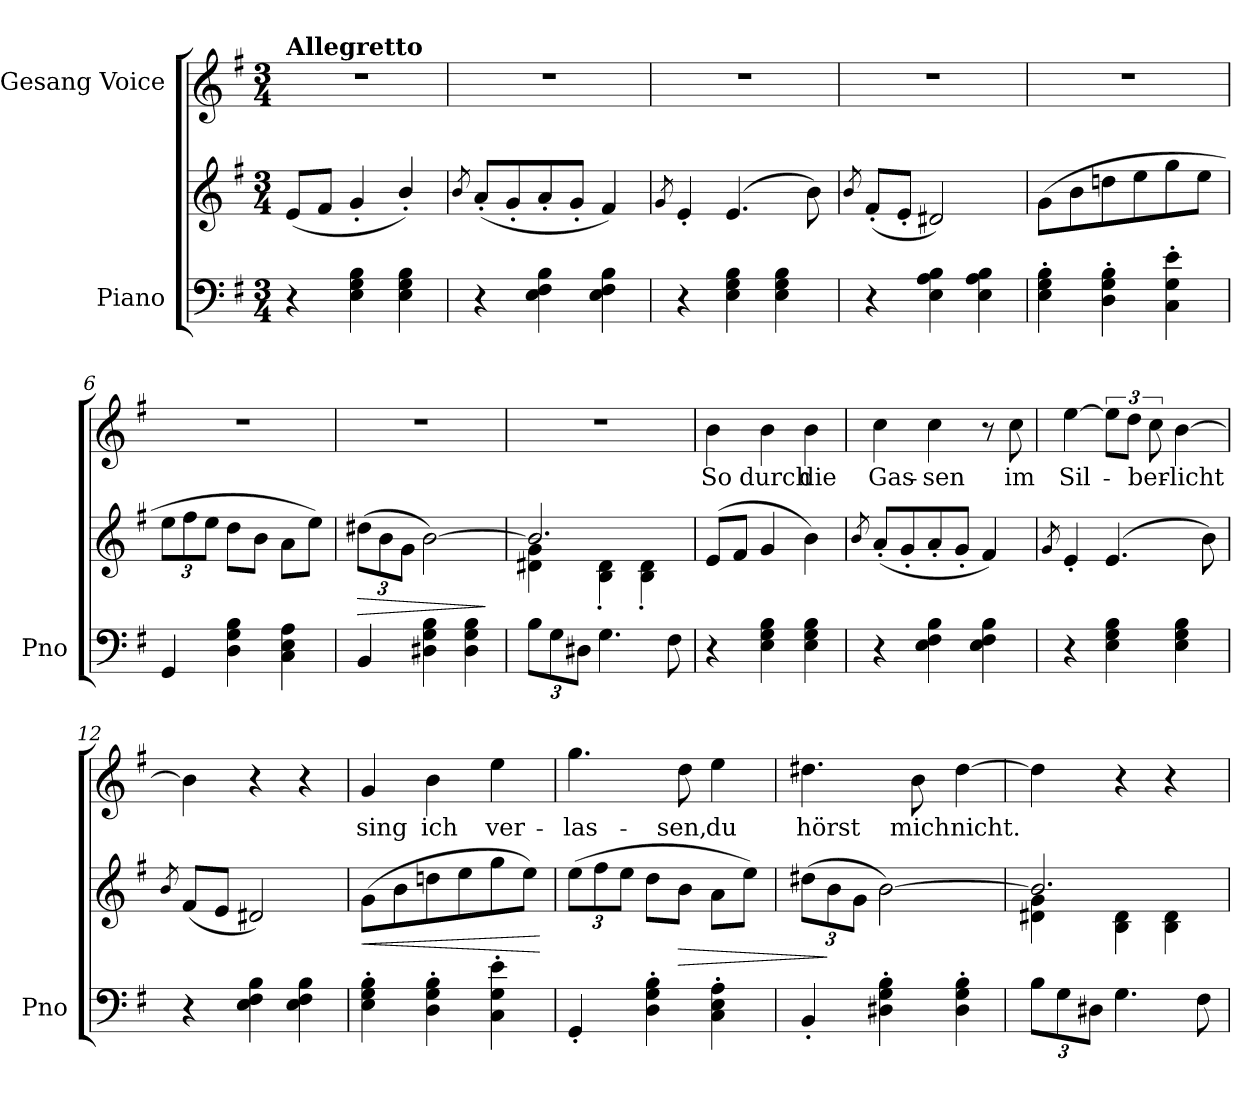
**kern	**kern	**dynam	**kern	**text
*part2	*part2	*part2	*part1	*part1
*staff3	*staff2	*staff2/3	*staff1	*staff1
*I"Piano	*	*	*I"Gesang Voice	*
*I'Pno	*	*	*	*
*clefF4	*clefG2	*	*clefG2	*
*k[f#]	*k[f#]	*	*k[f#]	*
*M3/4	*M3/4	*	*M3/4	*
=1	=1	=1	=1	=1
!	!	!	!LO:TX:a:B:t=Allegretto	!
4r	(8e/L	.	2.r	.
.	8f#/J	.	.	.
4E\ 4G\ 4B\	4g'/	.	.	.
4E\ 4G\ 4B\	4b'/)	.	.	.
=2	=2	=2	=2	=2
.	8qb/	.	.	.
4r	(8a'/L	.	2.r	.
.	8g'/	.	.	.
4E\ 4F#\ 4B\	8a'/	.	.	.
.	8g'/J	.	.	.
4E\ 4F#\ 4B\	4f#/)	.	.	.
=3	=3	=3	=3	=3
.	8qg/	.	.	.
4r	4e'/	.	2.r	.
4E\ 4G\ 4B\	(4.e/	.	.	.
4E\ 4G\ 4B\	.	.	.	.
.	8b\)	.	.	.
=4	=4	=4	=4	=4
.	8qb/	.	.	.
4r	(8f#'/L	.	2.r	.
.	8e'/J	.	.	.
4E\ 4A\ 4B\	2d#X/)	.	.	.
4E\ 4A\ 4B\	.	.	.	.
=5	=5	=5	=5	=5
4E\' 4G\' 4B\'	(8g\L	.	2.r	.
.	8b\	.	.	.
4D\' 4G\' 4B\'	8ddn\	.	.	.
.	8ee\	.	.	.
4C\' 4G\' 4e\'	8gg\	.	.	.
.	8ee\J	.	.	.
!!LO:LB:g=z
=6	=6	=6	=6	=6
4GG/	12ee\L	.	2.r	.
.	12ff#\	.	.	.
.	12ee\J	.	.	.
4D\ 4G\ 4B\	8dd\L	.	.	.
.	8b\J	.	.	.
4C\ 4E\ 4A\	8a\L	.	.	.
.	8ee\J)	.	.	.
!!LO:LB:g=z
=7	=7	=7	=7	=7
!	!	!LO:HP:b	!	!
4BB/	(12dd#X\L	>	2.r	.
.	12b\	.	.	.
.	12g\J	.	.	.
4D#X\ 4G\ 4B\	[>2b\)	.	.	.
4D#\ 4G\ 4B\	.	.	.	.
.	.	]	.	.
=8	=8	=8	=8	=8
*	*^	*	*	*
12B\L	2.b/]	4d#X\ 4g\	.	2.r	.
12G\	.	.	.	.	.
12D#X\J	.	.	.	.	.
4.G\	.	4B\' 4d#\'	.	.	.
.	.	4B\' 4d#\'	.	.	.
8F#\	.	.	.	.	.
*	*v	*v	*	*	*
=9	=9	=9	=9	=9
!	!	!	!	!LO:LY:b
4r	(8e/L	.	4b\	So
.	8f#/J	.	.	.
!	!	!	!	!LO:LY:b
4E\ 4G\ 4B\	4g/	.	4b\	durch
!	!	!	!	!LO:LY:b
4E\ 4G\ 4B\	4b\)	.	4b\	die
=10	=10	=10	=10	=10
.	8qb/	.	.	.
!	!	!	!	!LO:LY:b
4r	(8a'/L	.	4cc\	Gas-
.	8g'/	.	.	.
!	!	!	!	!LO:LY:b
4E\ 4F#\ 4B\	8a'/	.	4cc\	-sen
.	8g'/J	.	.	.
4E\ 4F#\ 4B\	4f#/)	.	8r	.
!	!	!	!	!LO:LY:b
.	.	.	8cc\	im
=11	=11	=11	=11	=11
.	8qg/	.	.	.
!	!	!	!	!LO:LY:b
4r	4e'/	.	[4ee\	Sil-
4E\ 4G\ 4B\	(4.e/	.	12ee\L]	.
.	.	.	12dd\J	.
!	!	!	!	!LO:LY:b
.	.	.	12cc\	-ber-
!	!	!	!	!LO:LY:b
4E\ 4G\ 4B\	.	.	[4b\	-licht
.	8b\)	.	.	.
=12	=12	=12	=12	=12
.	8qb/	.	.	.
4r	(8f#/L	.	4b\]	.
.	8e/J	.	.	.
4E\ 4F#\ 4B\	2d#X/)	.	4r	.
4E\ 4F#\ 4B\	.	.	4r	.
!!LO:LB:g=z
=13	=13	=13	=13	=13
!	!	!LO:HP:b	!	!LO:LY:b
4E\' 4G\' 4B\'	(8g\L	<	4g/	sing
.	8b\	.	.	.
!	!	!	!	!LO:LY:b
4D\' 4G\' 4B\'	8ddn\	.	4b\	ich
.	8ee\	.	.	.
!	!	!	!	!LO:LY:b
4C\' 4G\' 4e\'	8gg\	.	4ee\	ver-
.	8ee\J)	.	.	.
.	.	[	.	.
=14	=14	=14	=14	=14
!	!	!	!	!LO:LY:b
4GG'/	(12ee\L	.	4.gg\	-las-
.	12ff#\	.	.	.
.	12ee\J	.	.	.
4D\' 4G\' 4B\'	8dd\L	.	.	.
!	!	!LO:HP:b	!	!LO:LY:b
.	8b\J	>	8dd\	-sen,
!	!	!	!	!LO:LY:b
4C\' 4E\' 4A\'	8a\L	.	4ee\	du
.	8ee\J)	.	.	.
=15	=15	=15	=15	=15
!	!	!	!	!LO:LY:b
4BB'/	(12dd#X\L	.	4.dd#X\	hörst
.	12b\	]	.	.
.	12g\J	.	.	.
4D#X\' 4G\' 4B\'	[>2b\)	.	.	.
!	!	!	!	!LO:LY:b
.	.	.	8b\	mich
!	!	!	!	!LO:LY:b
4D#\' 4G\' 4B\'	.	.	[4dd#\	nicht.
=16	=16	=16	=16	=16
*	*^	*	*	*
12B\L	2.b/]	4d#X\ 4g\	.	4dd#\]	.
12G\	.	.	.	.	.
12D#X\J	.	.	.	.	.
4.G\	.	4B\ 4d#\	.	4r	.
.	.	4B\ 4d#\	.	4r	.
8F#\	.	.	.	.	.
*	*v	*v	*	*	*
=	=	=	=	=
*-	*-	*-	*-	*-
